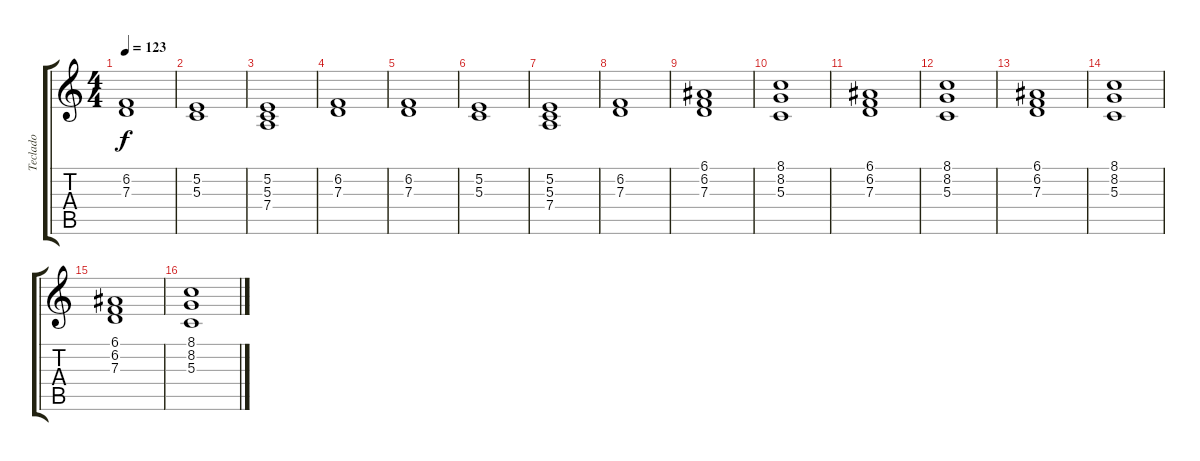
\track ("Teclado" "Teclado") {instrument synthstrings1}
\staff {score tabs}
\tuning (E4 B3 G3 D3 A2 E2) {hide}
\ts (4 4)
\tempo 123
\clef g2
\ks c
(6.2 7.3).1{dy f} |
(5.2 5.3).1 |
(5.2 5.3 7.4).1 |
(6.2 7.3).1 |
(6.2 7.3).1 |
(5.2 5.3).1 |
(5.2 5.3 7.4).1 |
(6.2 7.3).1 |
(6.1 6.2 7.3).1 |
(8.1 8.2 5.3).1 |
(6.1 6.2 7.3).1 |
(8.1 8.2 5.3).1 |
(6.1 6.2 7.3).1 |
(8.1 8.2 5.3).1 |
(6.1 6.2 7.3).1 |
(8.1 8.2 5.3).1
